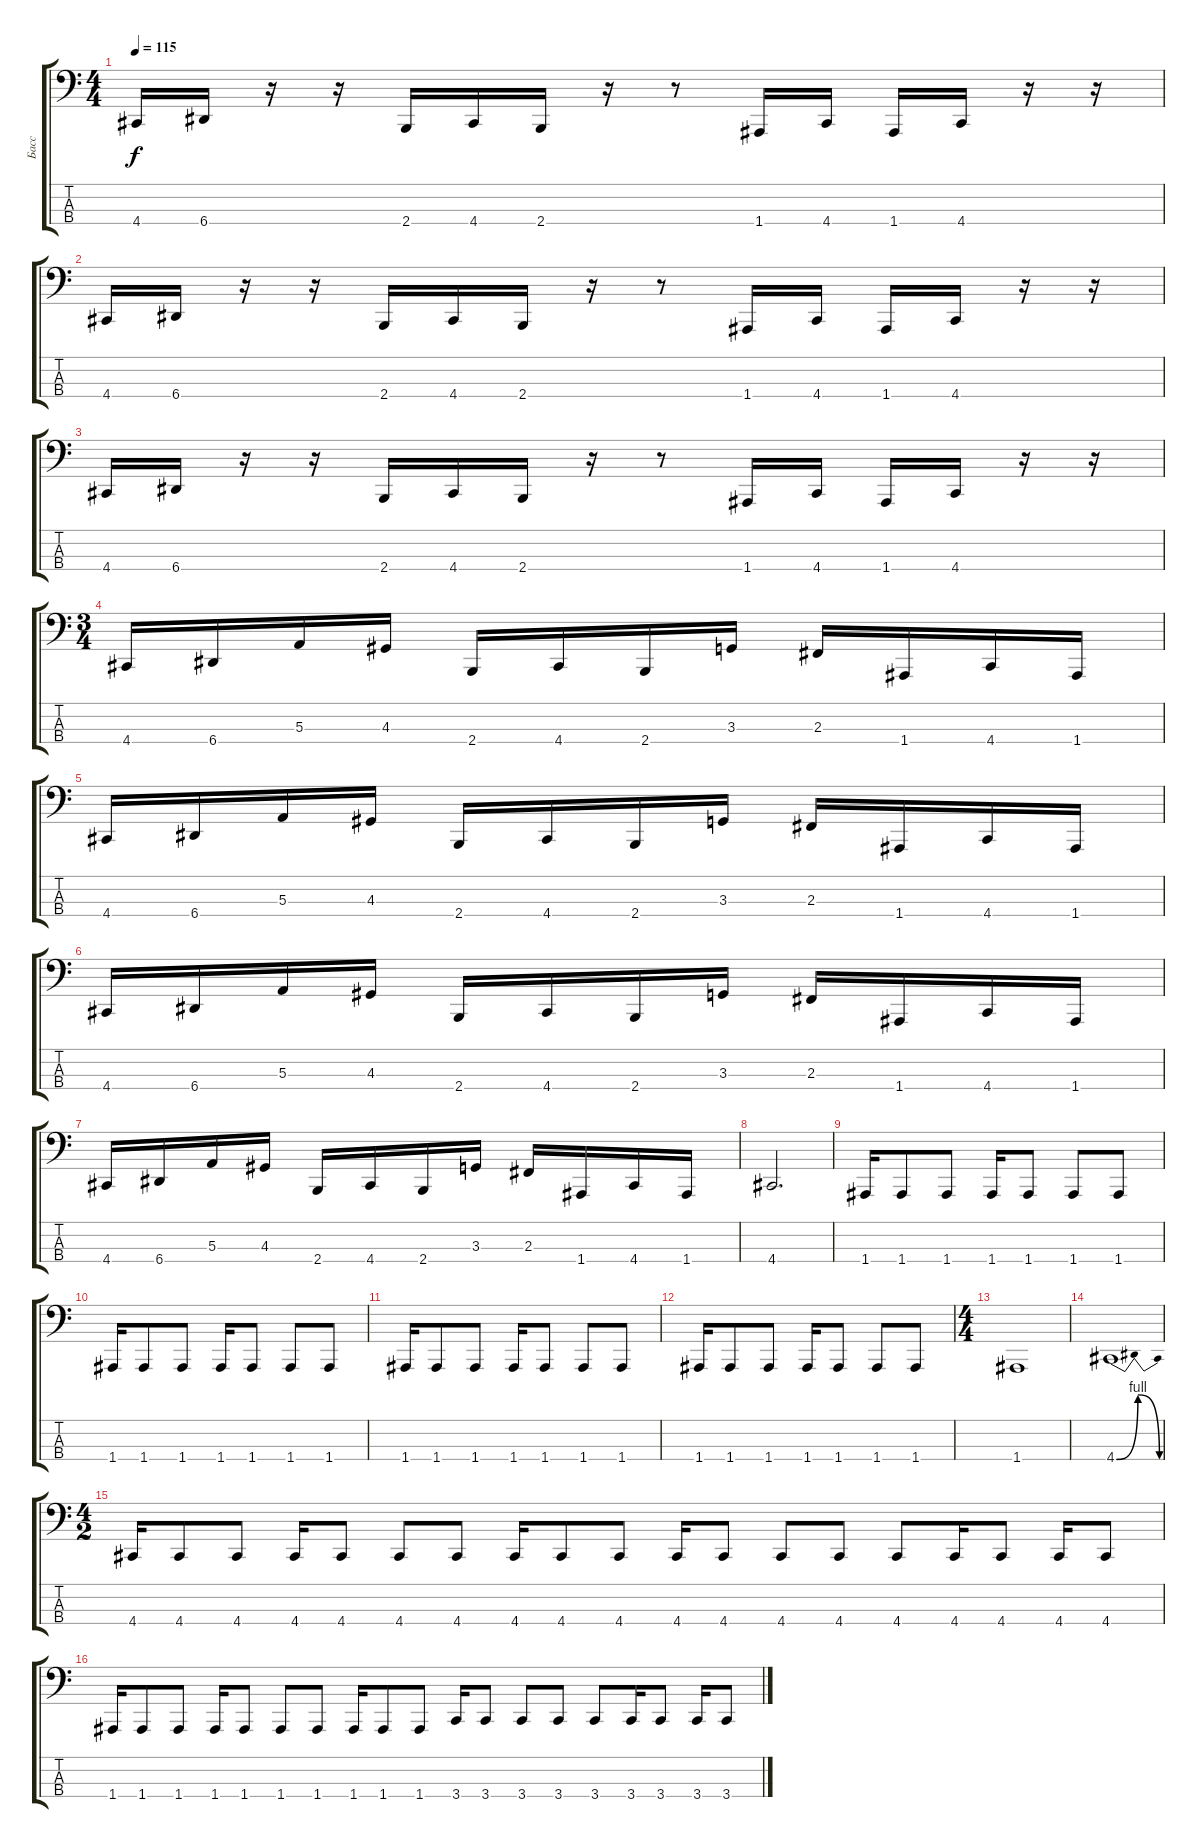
\track ("Басс" "Басс") {instrument electricbassfinger}
\staff {score tabs}
\tuning (D2 A1 E1 A0) {hide}
\ts (4 4)
\tempo 115
\clef f4
\ks c
4.4.16{dy f} 6.4.16 r.16 r.16 2.4.16 4.4.16 2.4.16 r.16 r.8 1.4.16 4.4.16 1.4.16 4.4.16 r.16 r.16 |
4.4.16 6.4.16 r.16 r.16 2.4.16 4.4.16 2.4.16 r.16 r.8 1.4.16 4.4.16 1.4.16 4.4.16 r.16 r.16 |
4.4.16 6.4.16 r.16 r.16 2.4.16 4.4.16 2.4.16 r.16 r.8 1.4.16 4.4.16 1.4.16 4.4.16 r.16 r.16 |
\ts (3 4)
4.4.16 6.4.16 5.3.16 4.3.16 2.4.16 4.4.16 2.4.16 3.3.16 2.3.16 1.4.16 4.4.16 1.4.16 |
4.4.16 6.4.16 5.3.16 4.3.16 2.4.16 4.4.16 2.4.16 3.3.16 2.3.16 1.4.16 4.4.16 1.4.16 |
4.4.16 6.4.16 5.3.16 4.3.16 2.4.16 4.4.16 2.4.16 3.3.16 2.3.16 1.4.16 4.4.16 1.4.16 |
4.4.16 6.4.16 5.3.16 4.3.16 2.4.16 4.4.16 2.4.16 3.3.16 2.3.16 1.4.16 4.4.16 1.4.16 |
4.4.2{d} |
1.4.16 1.4.8 1.4.8 1.4.16 1.4.8 1.4.8 1.4.8 |
1.4.16 1.4.8 1.4.8 1.4.16 1.4.8 1.4.8 1.4.8 |
1.4.16 1.4.8 1.4.8 1.4.16 1.4.8 1.4.8 1.4.8 |
1.4.16 1.4.8 1.4.8 1.4.16 1.4.8 1.4.8 1.4.8 |
\ts (4 4)
1.4.1 |
4.4{be (bendrelease 0 0 30 4 30 4 60 0)}.1 |
\ts (4 2)
4.4.16 4.4.8 4.4.8 4.4.16 4.4.8 4.4.8 4.4.8 4.4.16 4.4.8 4.4.8 4.4.16 4.4.8 4.4.8 4.4.8 4.4.8 4.4.16 4.4.8 4.4.16 4.4.8 |
1.4.16 1.4.8 1.4.8 1.4.16 1.4.8 1.4.8 1.4.8 1.4.16 1.4.8 1.4.8 3.4.16 3.4.8 3.4.8 3.4.8 3.4.8 3.4.16 3.4.8 3.4.16 3.4.8
